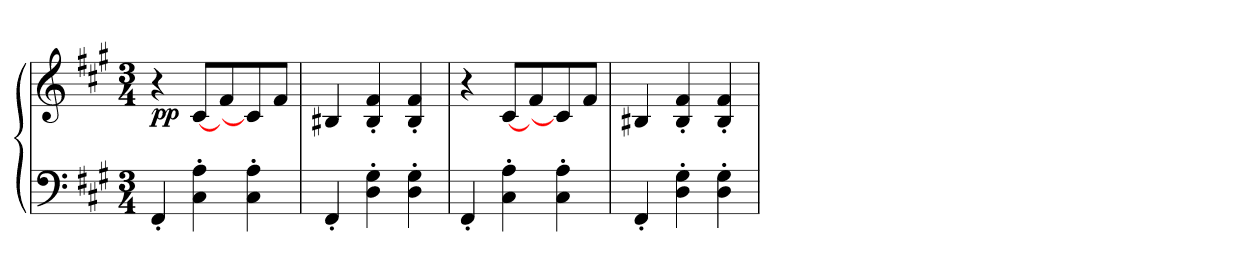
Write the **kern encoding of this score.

**kern	**kern	**dynam
*part1	*part1	*part1
*staff2	*staff1	*staff1/2
*clefF4	*clefG2	*
*k[f#c#g#]	*k[f#c#g#]	*
*M3/4	*M3/4	*
=1	=1	=1
!	!	!LO:DY:b
4FF#'/	4r	pp
4C#'\ 4A'\	[8c#/L	.
.	8f#/	.
4C#'\ 4A'\	8c#/]	.
.	8f#/J	.
=2	=2	=2
4FF#'/	4B#X/	.
4D'\ 4G#'\	4B#'/ 4f#'/	.
4D'\ 4G#'\	4B#'/ 4f#'/	.
=3	=3	=3
4FF#'/	4r	.
4C#'\ 4A'\	[8c#/L	.
.	8f#/	.
4C#'\ 4A'\	8c#/]	.
.	8f#/J	.
=4	=4	=4
4FF#'/	4B#X/	.
4D'\ 4G#'\	4B#'/ 4f#'/	.
4D'\ 4G#'\	4B#'/ 4f#'/	.
=	=	=
*-	*-	*-
